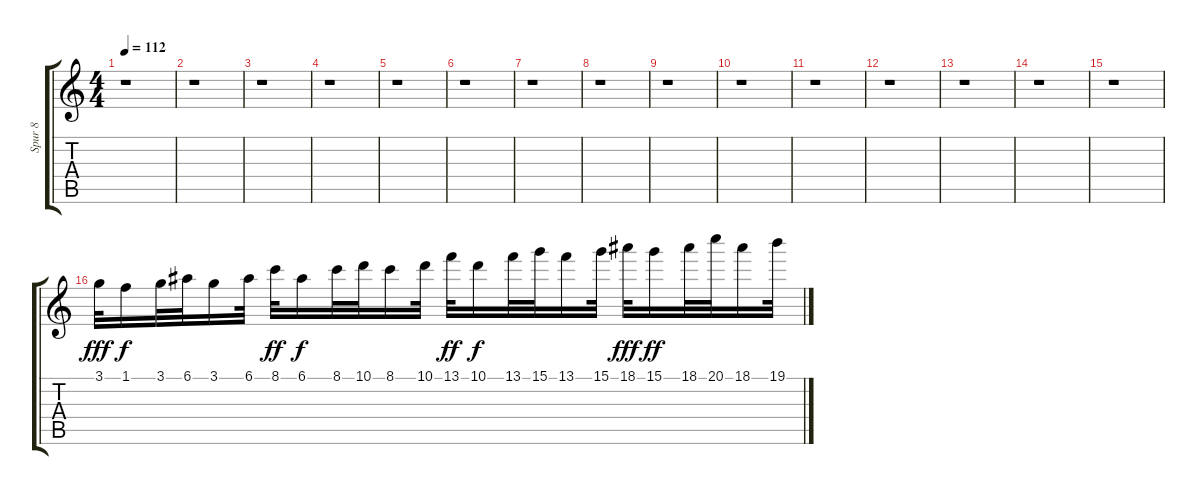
\track ("Spur 8" "Spur 8") {instrument distortionguitar}
\staff {score tabs}
\tuning (E4 B3 G3 D3 A2 E2) {hide}
\ts (4 4)
\tempo 112
\clef g2
\ks c
r.1{dy fff} |
r.1 |
r.1 |
r.1 |
r.1 |
r.1 |
r.1 |
r.1 |
r.1 |
r.1 |
r.1 |
r.1 |
r.1 |
r.1 |
r.1 |
3.1.32 1.1.16{dy f} 3.1.32 6.1.32 3.1.16 6.1.32 8.1.32{dy ff} 6.1.16{dy f} 8.1.32 10.1.32 8.1.16 10.1.32 13.1.32{dy ff} 10.1.16{dy f} 13.1.32 15.1.32 13.1.16 15.1.32 18.1.32{dy fff} 15.1.16{dy ff} 18.1.32 20.1.32 18.1.16 19.1.32
